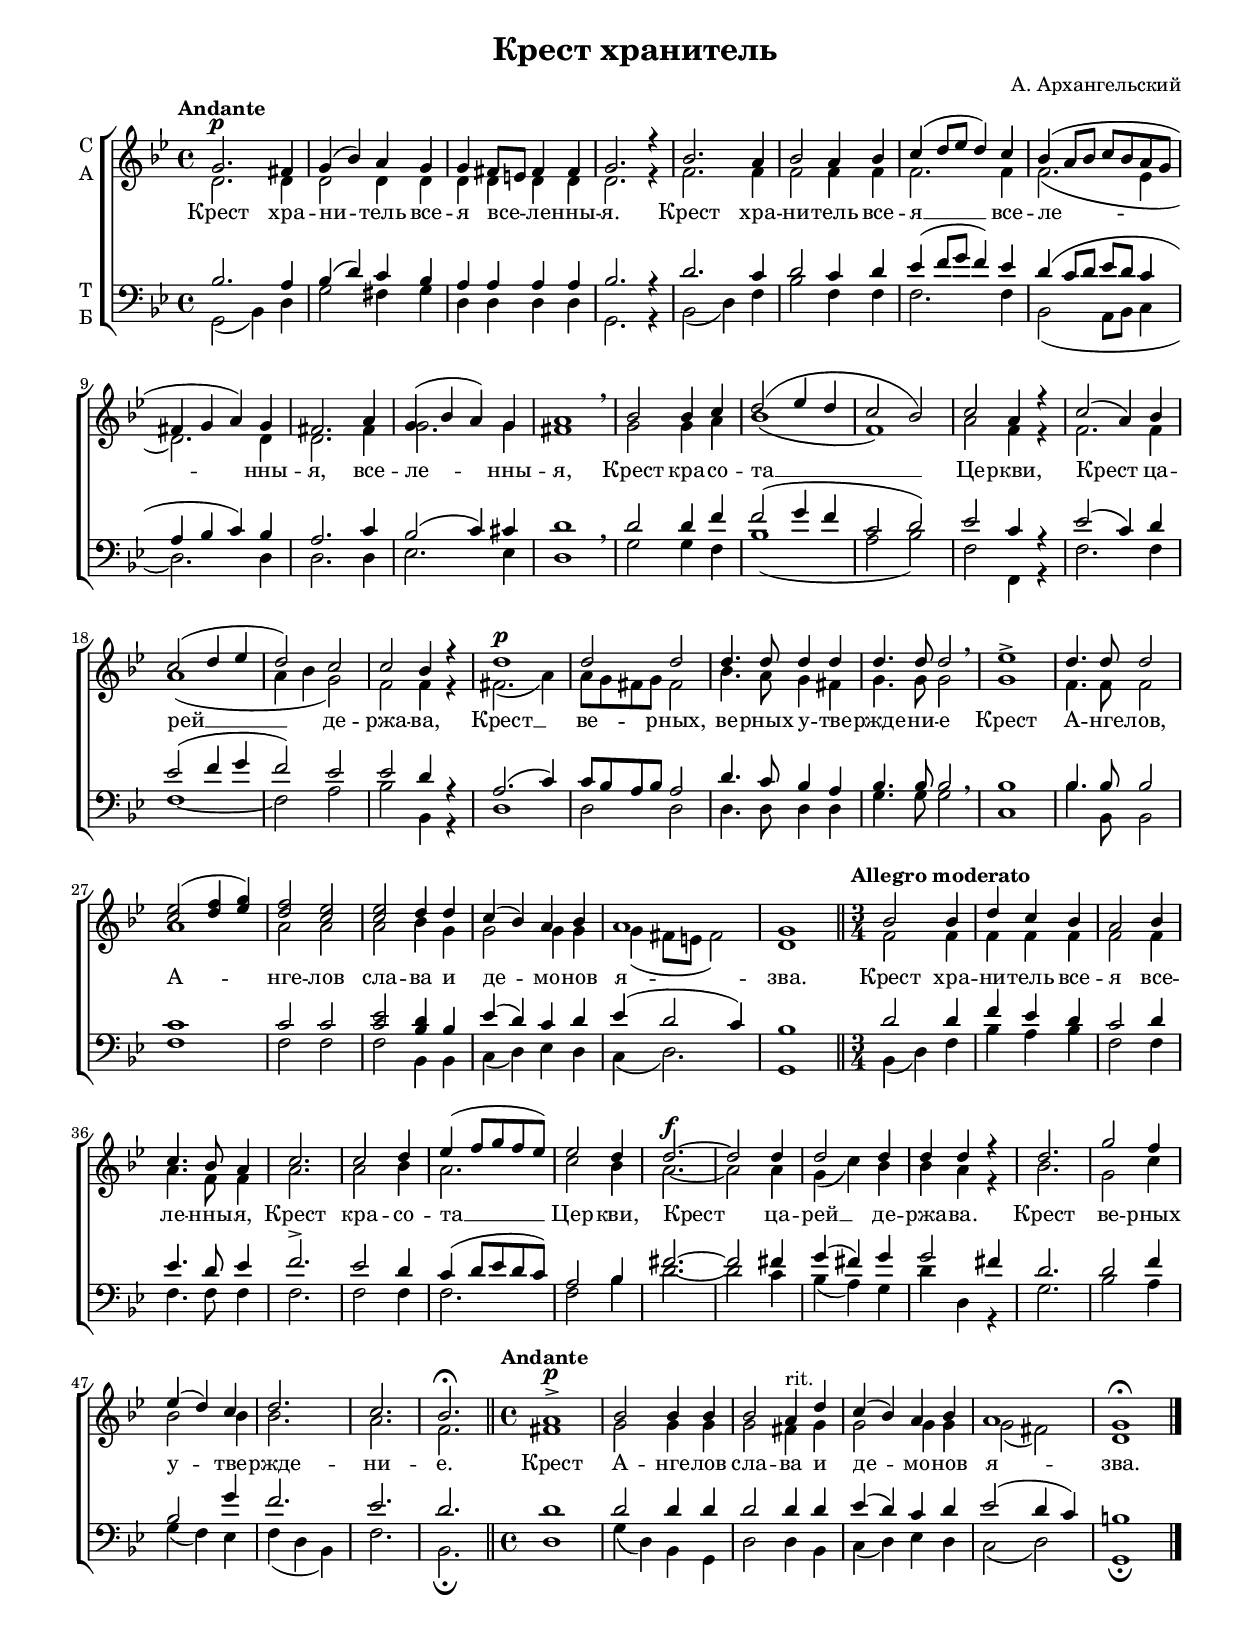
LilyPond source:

\version "2.18.2"

% закомментируйте строку ниже, чтобы получался pdf с навигацией
#(ly:set-option 'point-and-click #f)
#(ly:set-option 'midi-extension "mid")
#(set-default-paper-size "a4")
#(set-global-staff-size 17.4)

\header {
  title = "Крест хранитель"
  composer = "А. Архангельский"
  % Удалить строку версии LilyPond 
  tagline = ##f
}

\paper {
  top-margin = 15
  left-margin = 15
  right-margin = 10
  bottom-margin = 15
  ragged-bottom = ##f
  indent = 4
  ragged-last-bottom = ##f
}

global = {
  \key g \minor
  \time 4/4
  \tempo "Andante"
  \autoBeamOff
}

abr = { \break }
abr = {}

soprano = \relative c'' {
  \global
  \dynamicUp
  g2.\p fis4 | % 2
  g4( bes) a g | % 3
  g4 fis8 [ e ] fis4 fis | % 4
  g2. r4 | % 5
  bes2. a4 \abr | % 6
  bes2 a4 bes | % 7
  c4( d8 [ es ] d4) c | % 8
  bes4( a8 [ bes ] c [ bes a g ] | % 9
  fis4 g a) g | \barNumberCheck #10 \abr
  fis2. a4 | % 11
  g4( bes a) g | % 12
  a1 \breathe| % 13
  bes2 bes4 c | % 14
  d2( es4 d | % 15
  c2 bes) \abr | % 16
  c2 a4 r | % 17
  c2( a4) bes | % 18
  c2( d4 es | % 19
  d2) c | \barNumberCheck #20
  c2 bes4 r \abr | % 21
  d1\p | % 22
  d2 d | % 23
  d4. d8 d4 d | % 24
  d4. d8 d2 \breathe | % 25
  es1-> | % 26
  d4. d8 d2 \abr | % 27
  <c es>2( <d f>4 <es g>) | % 28
  <d f>2 <c es> | % 29
  <c es>2 d4 d | \barNumberCheck #30
  c4( bes) a bes | % 31
  a1 | % 32
  g1 \bar "||" | % 33
  \time 3/4  \tempo "Allegro moderato" bes2 bes4 | % 34
  d4 c bes | % 35
  a2 bes4 | % 36
  c4. bes8 a4 | % 37
  c2. \abr | % 38
  c2 d4 | % 39
  es4( f8 [ g  f  es ] ) | \barNumberCheck #40
  es2 d4 | % 41
  d2.\f ~ | % 42
  d2 d4 | % 43
  d2 d4 | % 44
  d4 d r \abr | % 45
  d2. | % 46
  g2 f4 | % 47
  es4( d) c | % 48
  d2. | % 49
  c2. | \barNumberCheck #50
  bes2.\fermata | % 51
  \bar "||" \time 4/4 \tempo Andante a1->\p \abr | % 52
  bes2 bes4 bes | % 53
  bes2 a4^"rit." d | % 54
  c4( bes) a bes | % 55
  a1 | % 56
  g1\fermata \bar "|."
  
}

alto = \relative c' {
  \global
  
  d2. d4 | % 2
  d2 d4 d | % 3
  d4 d d d | % 4
  d2. r4 | % 5
  f2. f4 | % 6
  f2 f4 f | % 7
  f2. f4 | % 8
  f2.( es4 | % 9
  d2.) d4 | \barNumberCheck #10
  d2. fis4 | % 11
  g2. g4 | % 12
  fis1 | % 13
  g2 g4 a | % 14
  bes1( | % 15
  f1) | % 16
  a2 f4 r | % 17
  f2. f4 | % 18
  a1( | % 19
  a4 bes g2) | \barNumberCheck #20
  f2 f4 r | % 21
  fis2.( a4) | % 22
  a8 [ g fis g ] fis2 | % 23
  bes4. a8 g4 fis | % 24
  g4. g8 g2 | % 25
  g1 | % 26
  f4. f8 f2 | % 27
  a1 | % 28
  a2 a | % 29
  a2 bes4 g | \barNumberCheck #30
  g2 g4 g | % 31
  g4( fis8 [ e ] fis2) \abr| % 32
  d1 | % 33
  \time 3/4  f2 f4 | % 34
  f4 f f | % 35
  f2 f4 | % 36
  a4. f8 f4 | % 37
  a2. | % 38
  a2 bes4 | % 39
  a2. | \barNumberCheck #40
  c2 bes4 | % 41
  a2. ~ | % 42
  a2 a4 | % 43
  g4( c) bes | % 44
  bes4 a r | % 45
  bes2. | % 46
  g2 c4 | % 47
  bes2 bes4 | % 48
  bes2. | % 49
  a2. | \barNumberCheck #50
  f2. | % 51
  \time 4/4  fis1 | % 52
  g2 g4 g | % 53
  g2 fis4 g | % 54
  g2 g4 g | % 55
  g2( fis) | % 56
  d1 \bar "|."
  
}

tenor = \relative c' {
  \global
  bes2. a4 | % 2
  bes4( d) c bes | % 3
  a4 a a a | % 4
  bes2. r4 | % 5
  d2. c4 | % 6
  d2 c4 d | % 7
  es4( f8 [ g ] f4) es | % 8
  d4( c8 [ d ] es [ d ] c4 | % 9
  a4 bes c) bes | \barNumberCheck #10
  a2. c4 | % 11
  bes2( c4) cis | % 12
  d1 \breathe| % 13
  d2 d4 f | % 14
  f2( g4 f | % 15
  c2 d) | % 16
  es2 c4 r | % 17
  es2( c4) d | % 18
  es2( f4 g | % 19
  f2) es | \barNumberCheck #20
  es2 d4 r | % 21
  a2.( c4) | % 22
  c8 [ bes a bes ] a2 | % 23
  d4. c8 bes4 a | % 24
  bes4. bes8 bes2 \breathe | % 25
  bes1 | % 26
  bes4. bes8 bes2 | % 27
  c1 | % 28
  c2 c | % 29
  <c es>2 <bes d>4 bes | \barNumberCheck #30
  es4( d) c d | % 31
  es4( d2 c4) | % 32
  bes1 | % 33
  \time 3/4  d2 d4 | % 34
  f4 es d | % 35
  c2 d4 | % 36
  es4. d8 es4 | % 37
  f2.-> | % 38
  es2 d4 | % 39
  c4( d8 [ es  d  c ] ) | \barNumberCheck #40
  a2 bes4 | % 41
  fis'2. ~ | % 42
  fis2 fis4 | % 43
  g4( fis) g | % 44
  g2 fis4 | % 45
  d2. | % 46
  d2 f4 | % 47
  bes,2 g'4 | % 48
  f2. | % 49
  es2. | \barNumberCheck #50
  d2. | % 51
  \time 4/4  d1 | % 52
  d2 d4 d | % 53
  d2 d4 d | % 54
  es4( d) c d | % 55
  es2( d4 c) | % 56
  b1 \bar "|."
  
}

bass = \relative c {
  \global
  g2( bes4) d | % 2
  g2 fis4 g | % 3
  d4 d d d | % 4
  g,2. r4 | % 5
  bes2( d4) f | % 6
  bes2 f4 f | % 7
  f2. f4 | % 8
  bes,2( a8 [ bes ] c4 | % 9
  d2.) d4 | \barNumberCheck #10
  d2. d4 | % 11
  es2. es4 | % 12
  d1 | % 13
  g2 g4 f | % 14
  bes1( | % 15
  a2 bes) | % 16
  f2 f,4 r | % 17
  f'2. f4 | % 18
  f1 ~ | % 19
  f2 a | \barNumberCheck #20
  bes2 bes,4 r | % 21
  d1 | % 22
  d2 d | % 23
  d4. d8 d4 d | % 24
  g4. g8 g2 | % 25
  c,1 | % 26
  bes'4. bes,8 bes2 | % 27
  f'1 | % 28
  f2 f | % 29
  f2 bes,4 bes | \barNumberCheck #30
  c4( d) es d | % 31
  c4( d2.) | % 32
  g,1 | % 33
  \time 3/4  bes4( d) f | % 34
  bes4 a bes | % 35
  f2 f4 | % 36
  f4. f8 f4 | % 37
  f2. | % 38
  f2 f4 | % 39
  f2. | \barNumberCheck #40
  f2 bes4 | % 41
  d2. ~ | % 42
  d2 c4 | % 43
  bes4( a) g | % 44
  d'4 d, r | % 45
  g2. | % 46
  bes2 a4 | % 47
  g4( f) es | % 48
  f4( d bes) | % 49
  f'2. | \barNumberCheck #50
  bes,2.\fermata | % 51
  \time 4/4  d1 | % 52
  g4( d) bes g | % 53
  d'2 d4 bes | % 54
  c4( d) es d | % 55
  c2( d) | % 56
  g,1\fermata \bar "|."
  
}

verse = \lyricmode {
  Крест хра -- ни -- тель все -- я все -- ле -- нны -- я.
  Крест хра -- ни -- тель все -- я __ все -- ле -- нны -- я, все -- ле -- нны -- я,
  Крест кра -- со -- та __ Це -- ркви,
  Крест ца -- рей __ де -- ржа -- ва,
  Крест __ ве -- рных, ве -- рных у -- тве -- ржде -- ни -- е
  Крест А -- нге -- лов, А -- нге -- лов сла -- ва и де -- мо -- нов я -- зва.
  Крест хра -- ни -- тель все -- я все -- ле -- нны -- я,
  Крест кра -- со -- та __ Цер -- кви,
  Крест ца -- рей __ де -- ржа -- ва.
  Крест ве -- рных у -- тве -- ржде -- ни -- е.
  Крест А -- нге -- лов сла -- ва и де -- мо -- нов я -- зва.
}

\score {
  \new ChoirStaff <<
    \new Staff \with {
      midiInstrument = "choir aahs"
      instrumentName = \markup \center-column { "С" "А" }
    } <<
      \new Voice = "soprano" { \voiceOne \soprano }
      \new Voice = "alto" { \voiceTwo \alto }
    >>
    \new Lyrics \with {
      \override VerticalAxisGroup #'staff-affinity = #CENTER
    } \lyricsto "soprano" \verse
    \new Staff \with {
      midiInstrument = "choir aahs"
      instrumentName = \markup \center-column { "Т" "Б" }
    } <<
      \clef bass
      \new Voice = "tenor" { \voiceOne \tenor }
      \new Voice = "bass" { \voiceTwo \bass }
    >>
  >>
  \layout { }
  \midi {
    \tempo 4=100
  }
}
